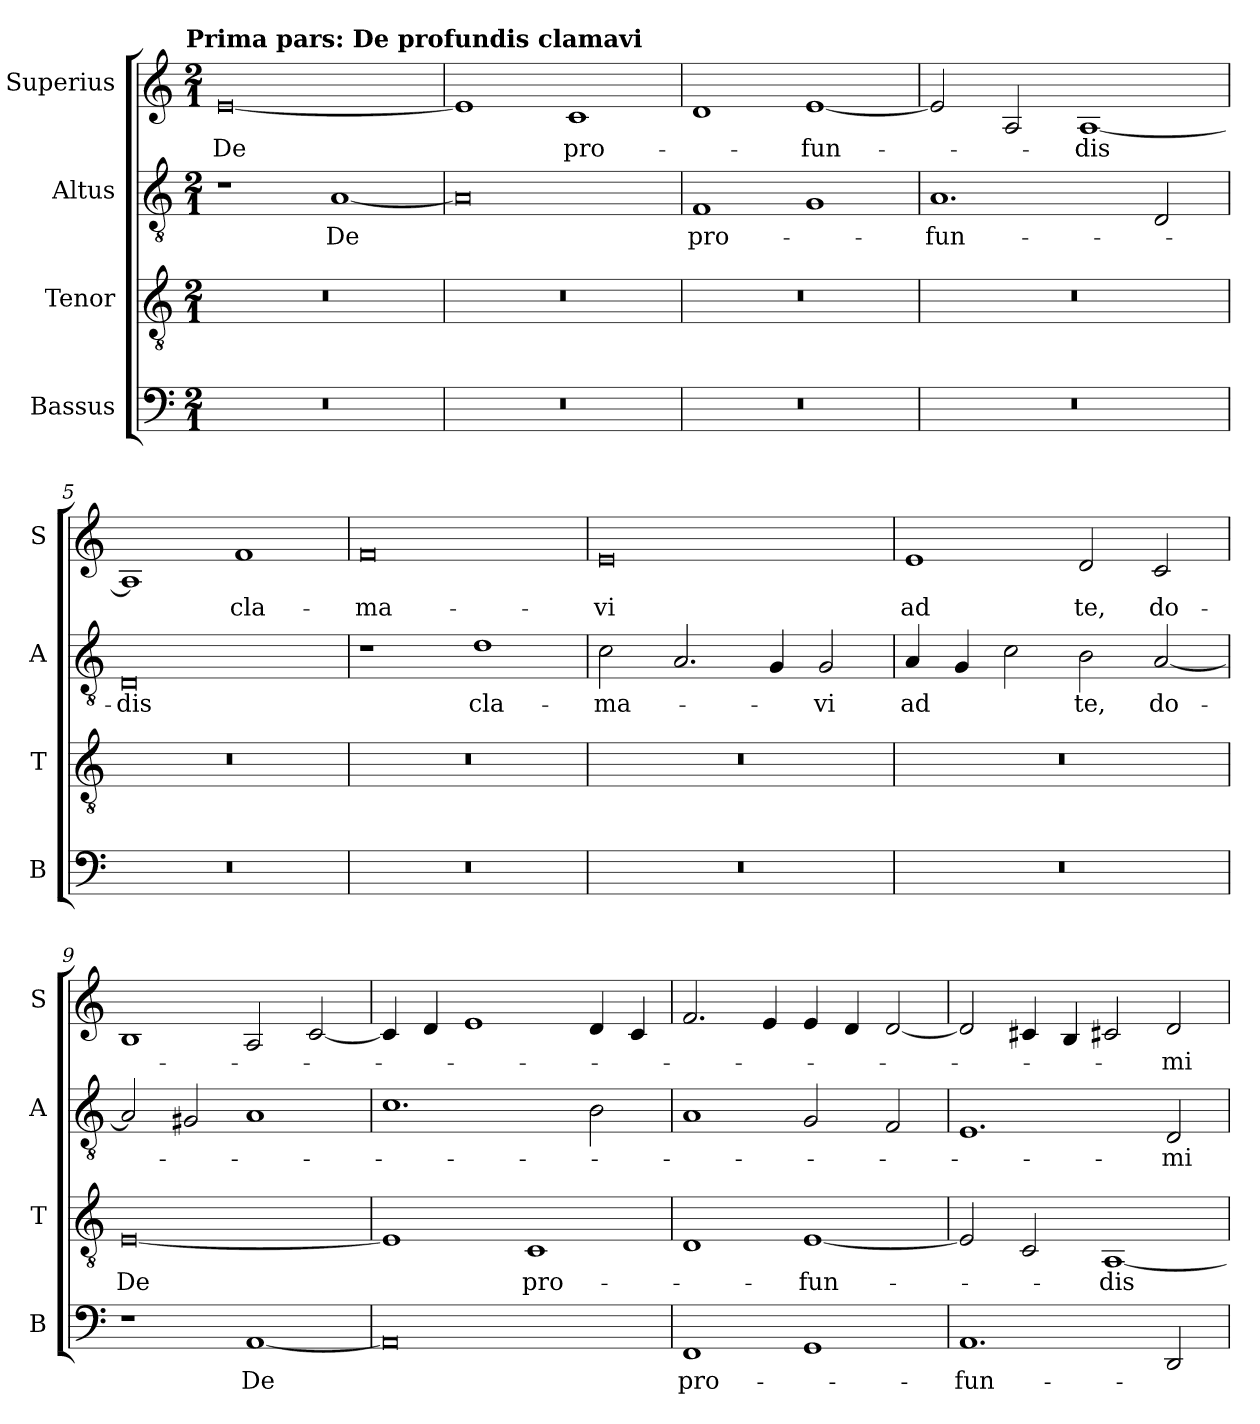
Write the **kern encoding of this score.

**kern	**text	**kern	**text	**kern	**text	**kern	**text
*part4	*part4	*part3	*part3	*part2	*part2	*part1	*part1
*staff4	*staff4	*staff3	*staff3	*staff2	*staff2	*staff1	*staff1
*I"Bassus	*	*I"Tenor	*	*I"Altus	*	*I"Superius	*
*I'B	*	*I'T	*	*I'A	*	*I'S	*
*clefF4	*	*clefGv2	*	*clefGv2	*	*clefG2	*
*k[]	*	*k[]	*	*k[]	*	*k[]	*
*C:	*	*C:	*	*C:	*	*C:	*
!!LO:TX:omd:t=Prima pars&colon; De profundis clamavi
*M2/1	*	*M2/1	*	*M2/1	*	*M2/1	*
=1	=1	=1	=1	=1	=1	=1	=1
0r	.	0r	.	1r	.	[0e	De
.	.	.	.	[1A	De	.	.
=2	=2	=2	=2	=2	=2	=2	=2
0r	.	0r	.	0A]	.	1e]	.
.	.	.	.	.	.	1c	pro-
=3	=3	=3	=3	=3	=3	=3	=3
0r	.	0r	.	1F	pro-	1d	.
.	.	.	.	1G	.	[1e	-fun-
=4	=4	=4	=4	=4	=4	=4	=4
0r	.	0r	.	1.A	-fun-	2e]	.
.	.	.	.	.	.	2A	.
.	.	.	.	.	.	[1A	-dis
.	.	.	.	2D	.	.	.
=5	=5	=5	=5	=5	=5	=5	=5
0r	.	0r	.	0D	-dis	1A]	.
.	.	.	.	.	.	1f	cla-
=6	=6	=6	=6	=6	=6	=6	=6
0r	.	0r	.	1r	.	0f	-ma-
.	.	.	.	1d	cla-	.	.
=7	=7	=7	=7	=7	=7	=7	=7
0r	.	0r	.	2c	-ma-	0e	-vi
.	.	.	.	2.A	.	.	.
.	.	.	.	4G	.	.	.
.	.	.	.	2G	-vi	.	.
=8	=8	=8	=8	=8	=8	=8	=8
0r	.	0r	.	4A	ad	1e	ad
.	.	.	.	4G	.	.	.
.	.	.	.	2c	.	.	.
.	.	.	.	2B	te,	2d	te,
.	.	.	.	[2A	do-	2c	do-
=9	=9	=9	=9	=9	=9	=9	=9
1r	.	[0E	De	2A]	.	1B	.
.	.	.	.	2G#X	.	.	.
[1AA	De	.	.	1A	.	2A	.
.	.	.	.	.	.	[2c	.
=10	=10	=10	=10	=10	=10	=10	=10
0AA]	.	1E]	.	1.c	.	4c]	.
.	.	.	.	.	.	4d	.
.	.	.	.	.	.	1e	.
.	.	1C	pro-	.	.	.	.
.	.	.	.	2B	.	4d	.
.	.	.	.	.	.	4c	.
=11	=11	=11	=11	=11	=11	=11	=11
1FF	pro-	1D	.	1A	.	2.f	.
.	.	.	.	.	.	4e	.
1GG	.	[1E	-fun-	2G	.	4e	.
.	.	.	.	.	.	4d	.
.	.	.	.	2F	.	[2d	.
=12	=12	=12	=12	=12	=12	=12	=12
1.AA	-fun-	2E]	.	1.E	.	2d]	.
.	.	2C	.	.	.	4c#X	.
.	.	.	.	.	.	4B	.
.	.	[1AA	-dis	.	.	2c#X	.
2DD	.	.	.	2D	-mi-	2d	-mi-
=	=	=	=	=	=	=	=
*-	*-	*-	*-	*-	*-	*-	*-
